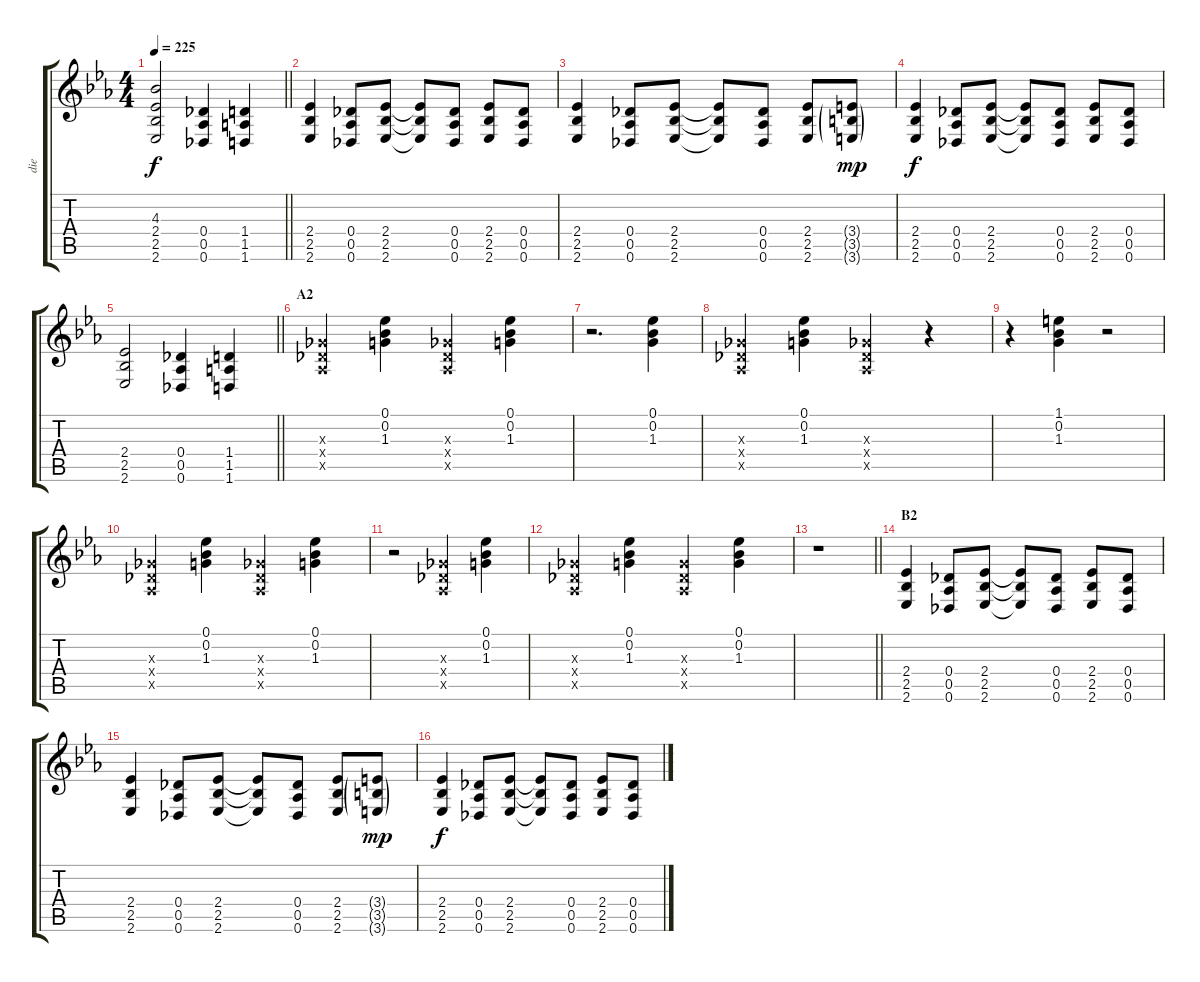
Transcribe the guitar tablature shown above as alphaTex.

\track ("die" "die") {instrument overdrivenguitar}
\staff {score tabs}
\tuning (Eb4 Bb3 Gb3 Db3 Ab2 Db2) {hide}
\ts (4 4)
\tempo 225
\clef g2
\barLineRight lightlight
\ks eb
(4.3 2.4 2.5 2.6).2{dy f} (0.4 0.5 0.6).4 (1.4 1.5 1.6).4 |
(2.4 2.5 2.6).4 (0.4 0.5 0.6).8 (2.4 2.5 2.6).8 (2.4{t} 2.5{t} 2.6{t}).8 (0.4 0.5 0.6).8 (2.4 2.5 2.6).8 (0.4 0.5 0.6).8 |
(2.4 2.5 2.6).4 (0.4 0.5 0.6).8 (2.4 2.5 2.6).8 (2.4{t} 2.5{t} 2.6{t}).8 (0.4 0.5 0.6).8 (2.4 2.5 2.6).8 (3.4{g} 3.5{g} 3.6{g}).8{dy mp} |
(2.4 2.5 2.6).4{dy f} (0.4 0.5 0.6).8 (2.4 2.5 2.6).8 (2.4{t} 2.5{t} 2.6{t}).8 (0.4 0.5 0.6).8 (2.4 2.5 2.6).8 (0.4 0.5 0.6).8 |
\barLineRight lightlight
(2.4 2.5 2.6).2 (0.4 0.5 0.6).4 (1.4 1.5 1.6).4 |
\section ("" "A2")
(0.3{x} 0.4{x} 0.5{x}).4{volume 11 instrument distortionguitar} (0.1 0.2 1.3).4 (0.3{x} 0.4{x} 0.5{x}).4 (0.1 0.2 1.3).4 |
r.2{d} (0.1 0.2 1.3).4 |
(0.3{x} 0.4{x} 0.5{x}).4 (0.1 0.2 1.3).4 (0.3{x} 0.4{x} 0.5{x}).4 r.4 |
r.4 (1.1 0.2 1.3).4 r.2 |
(0.3{x} 0.4{x} 0.5{x}).4 (0.1 0.2 1.3).4 (0.3{x} 0.4{x} 0.5{x}).4 (0.1 0.2 1.3).4 |
r.2 (0.3{x} 0.4{x} 0.5{x}).4 (0.1 0.2 1.3).4 |
(0.3{x} 0.4{x} 0.5{x}).4 (0.1 0.2 1.3).4 (1.3{x} 0.4{x} 0.5{x}).4 (0.1 0.2 1.3).4 |
\barLineRight lightlight
r.1 |
\section ("" "B2")
(2.4 2.5 2.6).4{instrument overdrivenguitar} (0.4 0.5 0.6).8 (2.4 2.5 2.6).8 (2.4{t} 2.5{t} 2.6{t}).8 (0.4 0.5 0.6).8 (2.4 2.5 2.6).8 (0.4 0.5 0.6).8 |
(2.4 2.5 2.6).4 (0.4 0.5 0.6).8 (2.4 2.5 2.6).8 (2.4{t} 2.5{t} 2.6{t}).8 (0.4 0.5 0.6).8 (2.4 2.5 2.6).8 (3.4{g} 3.5{g} 3.6{g}).8{dy mp} |
(2.4 2.5 2.6).4{dy f} (0.4 0.5 0.6).8 (2.4 2.5 2.6).8 (2.4{t} 2.5{t} 2.6{t}).8 (0.4 0.5 0.6).8 (2.4 2.5 2.6).8 (0.4 0.5 0.6).8
